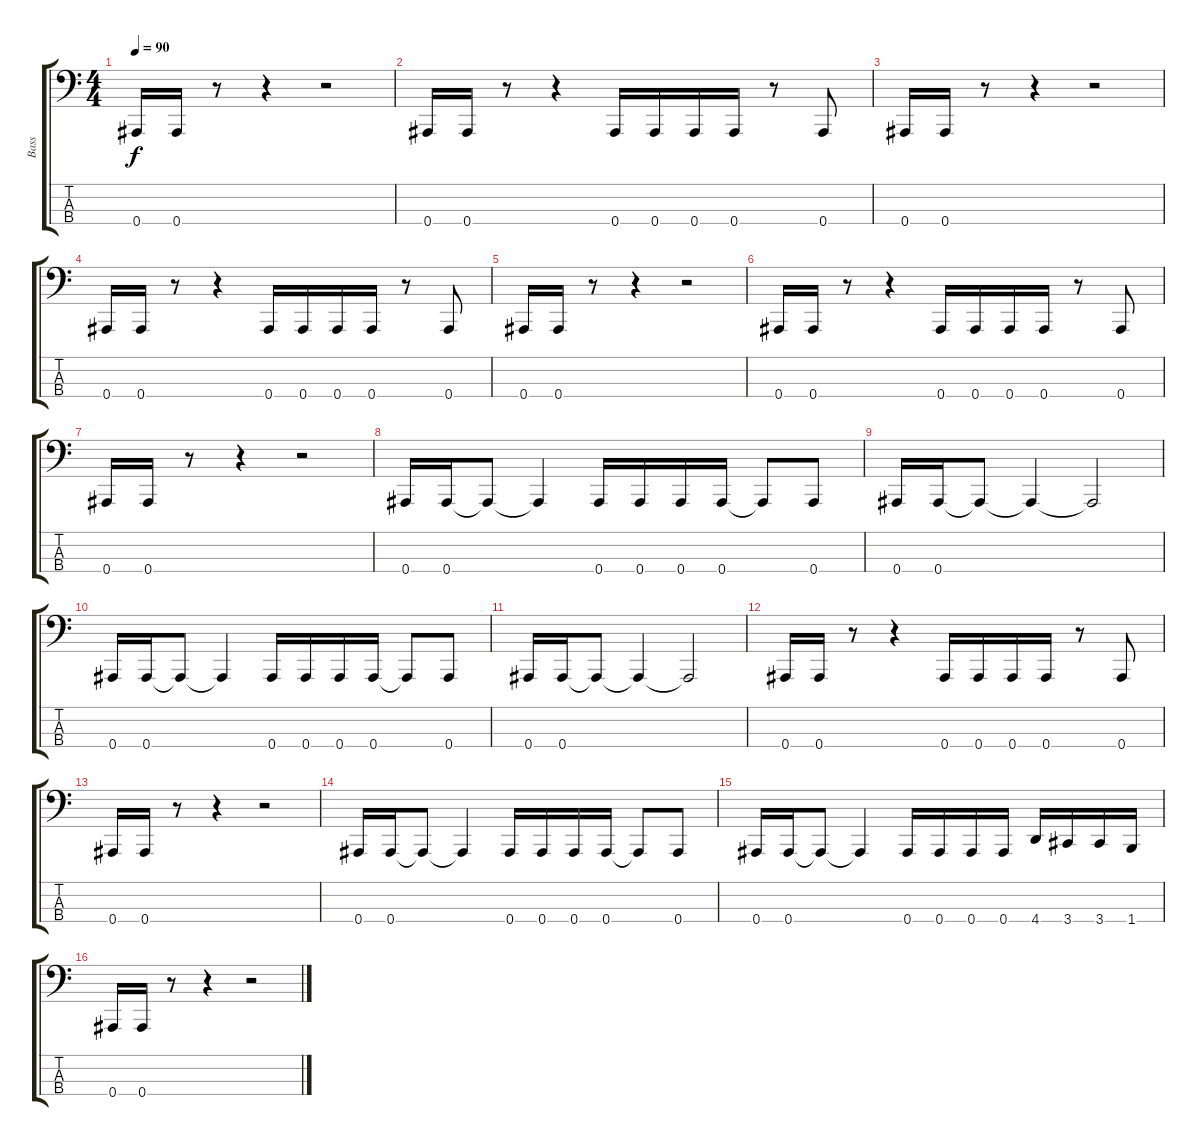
\track ("Bass" "Bass") {instrument electricbasspick}
\staff {score tabs}
\tuning (Eb2 Bb1 F1 Bb0) {hide}
\ts (4 4)
\tempo 90
\clef f4
\ks c
0.4.16{dy f} 0.4.16 r.8 r.4 r.2 |
0.4.16 0.4.16 r.8 r.4 0.4.16 0.4.16 0.4.16 0.4.16 r.8 0.4.8 |
0.4.16 0.4.16 r.8 r.4 r.2 |
0.4.16 0.4.16 r.8 r.4 0.4.16 0.4.16 0.4.16 0.4.16 r.8 0.4.8 |
0.4.16 0.4.16 r.8 r.4 r.2 |
0.4.16 0.4.16 r.8 r.4 0.4.16 0.4.16 0.4.16 0.4.16 r.8 0.4.8 |
0.4.16 0.4.16 r.8 r.4 r.2 |
0.4.16 0.4.16 0.4{t}.8 0.4{t}.4 0.4.16 0.4.16 0.4.16 0.4.16 0.4{t}.8 0.4.8 |
0.4.16 0.4.16 0.4{t}.8 0.4{t}.4 0.4{t}.2 |
0.4.16 0.4.16 0.4{t}.8 0.4{t}.4 0.4.16 0.4.16 0.4.16 0.4.16 0.4{t}.8 0.4.8 |
0.4.16 0.4.16 0.4{t}.8 0.4{t}.4 0.4{t}.2 |
0.4.16 0.4.16 r.8 r.4 0.4.16 0.4.16 0.4.16 0.4.16 r.8 0.4.8 |
0.4.16 0.4.16 r.8 r.4 r.2 |
0.4.16 0.4.16 0.4{t}.8 0.4{t}.4 0.4.16 0.4.16 0.4.16 0.4.16 0.4{t}.8 0.4.8 |
0.4.16 0.4.16 0.4{t}.8 0.4{t}.4 0.4.16 0.4.16 0.4.16 0.4.16 4.4.16 3.4.16 3.4.16 1.4.16 |
0.4.16 0.4.16 r.8 r.4 r.2
